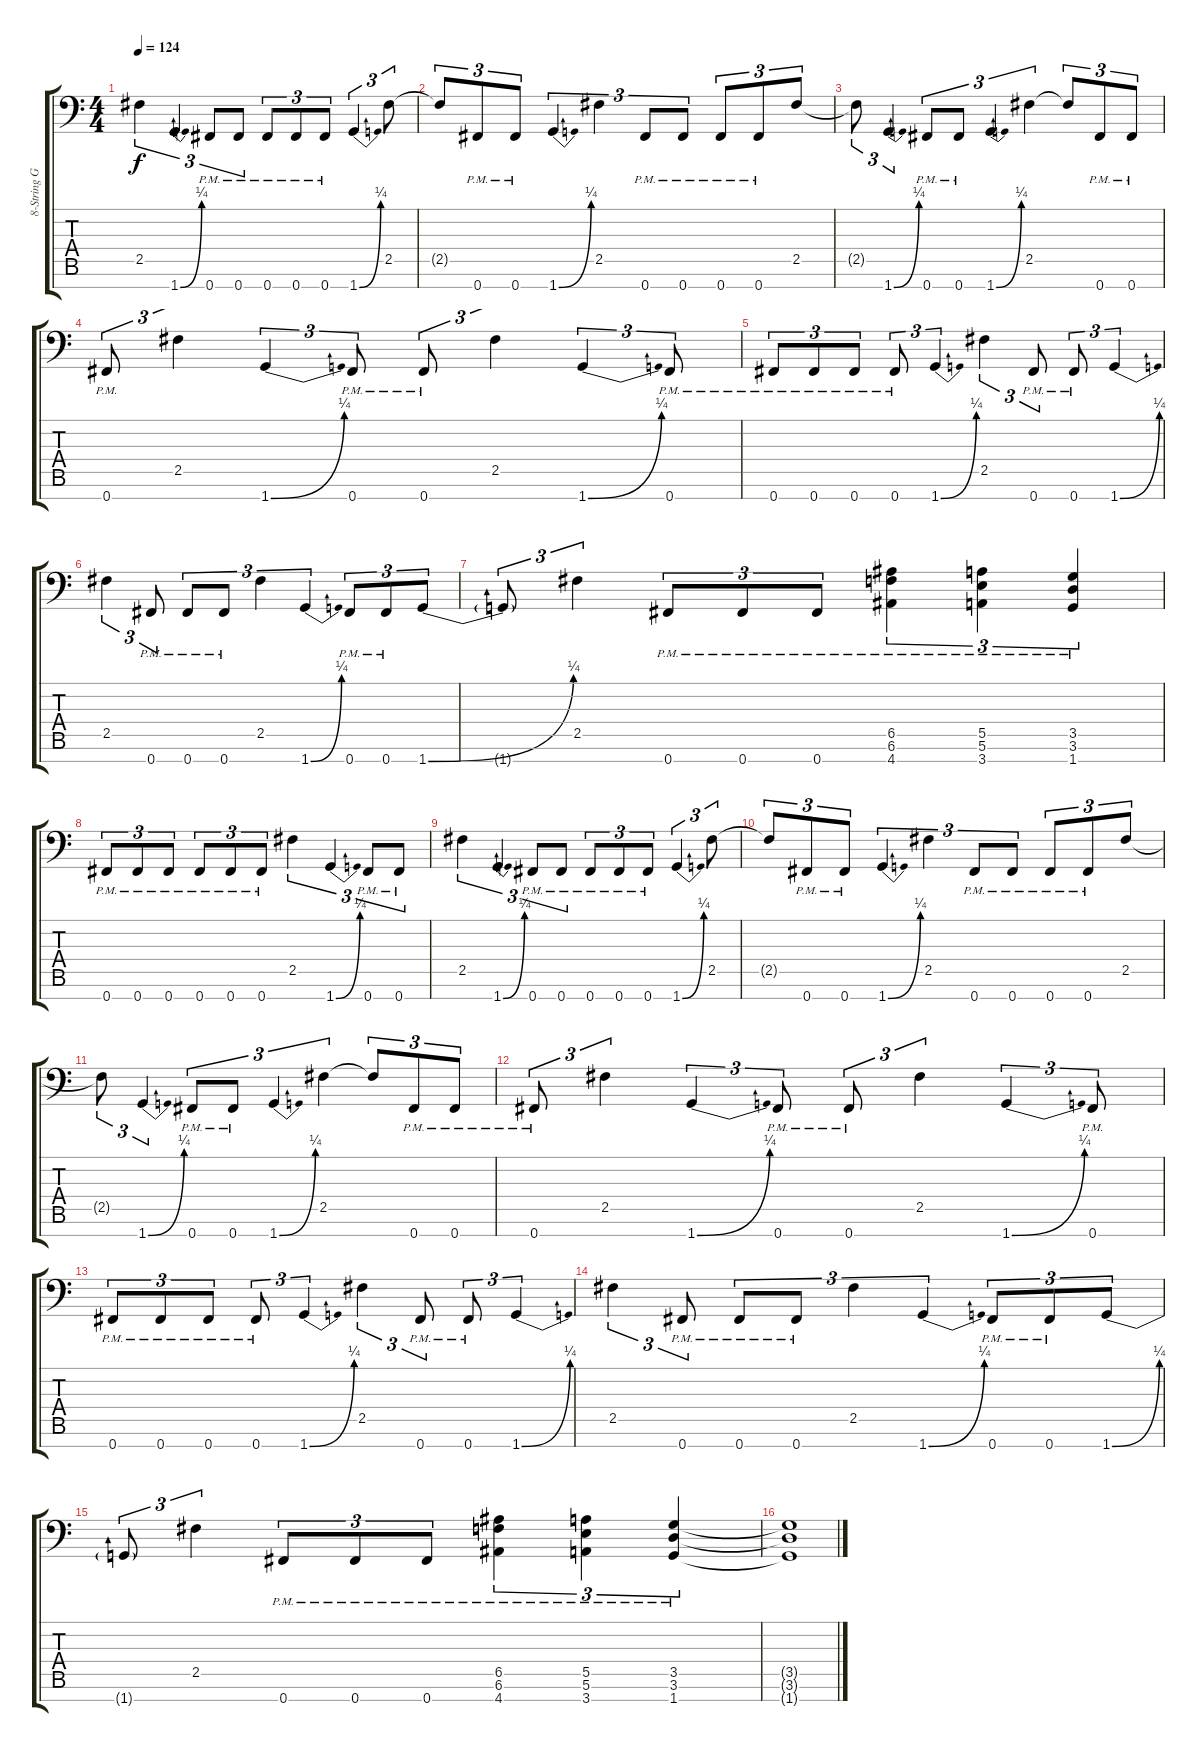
\track ("8-String Guitar (Low 7) 1" "8-String G") {instrument distortionguitar}
\staff {score tabs}
\tuning (B3 G3 D3 A2 E2 B1 Gb1) {hide}
\ts (4 4)
\tempo 124
\clef f4
\ks c
2.5.4{tu (3 2) dy f} 1.7{be (bend 0 0 60 1)}.4{tu (3 2)} 0.7{pm}.8{tu (3 2)} 0.7{pm}.8{tu (3 2)} 0.7{pm}.8{tu (3 2)} 0.7{pm}.8{tu (3 2)} 0.7{pm}.8{tu (3 2)} 1.7{be (bend 0 0 60 1)}.4{tu (3 2)} 2.5.8{tu (3 2)} |
2.5{t}.8{tu (3 2)} 0.7{pm}.8{tu (3 2)} 0.7{pm}.8{tu (3 2)} 1.7{be (bend 0 0 60 1)}.4{tu (3 2)} 2.5.4{tu (3 2)} 0.7{pm}.8{tu (3 2)} 0.7{pm}.8{tu (3 2)} 0.7{pm}.8{tu (3 2)} 0.7{pm}.8{tu (3 2)} 2.5.8{tu (3 2)} |
2.5{t}.8{tu (3 2)} 1.7{be (bend 0 0 60 1)}.4{tu (3 2)} 0.7{pm}.8{tu (3 2)} 0.7{pm}.8{tu (3 2)} 1.7{be (bend 0 0 60 1)}.4{tu (3 2)} 2.5.4{tu (3 2)} 2.5{t}.8{tu (3 2)} 0.7{pm}.8{tu (3 2)} 0.7{pm}.8{tu (3 2)} |
0.7{pm}.8{tu (3 2)} 2.5.4{tu (3 2)} 1.7{be (bend 0 0 60 1)}.4{tu (3 2)} 0.7{pm}.8{tu (3 2)} 0.7{pm}.8{tu (3 2)} 2.5.4{tu (3 2)} 1.7{be (bend 0 0 60 1)}.4{tu (3 2)} 0.7{pm}.8{tu (3 2)} |
0.7{pm}.8{tu (3 2)} 0.7{pm}.8{tu (3 2)} 0.7{pm}.8{tu (3 2)} 0.7{pm}.8{tu (3 2)} 1.7{be (bend 0 0 60 1)}.4{tu (3 2)} 2.5.4{tu (3 2)} 0.7{pm}.8{tu (3 2)} 0.7{pm}.8{tu (3 2)} 1.7{be (bend 0 0 60 1)}.4{tu (3 2)} |
2.5.4{tu (3 2)} 0.7{pm}.8{tu (3 2)} 0.7{pm}.8{tu (3 2)} 0.7{pm}.8{tu (3 2)} 2.5.4{tu (3 2)} 1.7{be (bend 0 0 60 1)}.4{tu (3 2)} 0.7{pm}.8{tu (3 2)} 0.7{pm}.8{tu (3 2)} 1.7{be (bend 0 0 60 1)}.8{tu (3 2)} |
1.7{t}.8{tu (3 2)} 2.5.4{tu (3 2)} 0.7{pm}.8{tu (3 2)} 0.7{pm}.8{tu (3 2)} 0.7{pm}.8{tu (3 2)} (6.5{pm} 6.6{pm} 4.7{pm}).4{tu (3 2)} (5.5{pm} 5.6{pm} 3.7{pm}).4{tu (3 2)} (3.5{pm} 3.6{pm} 1.7{pm}).4{tu (3 2)} |
0.7{pm}.8{tu (3 2)} 0.7{pm}.8{tu (3 2)} 0.7{pm}.8{tu (3 2)} 0.7{pm}.8{tu (3 2)} 0.7{pm}.8{tu (3 2)} 0.7{pm}.8{tu (3 2)} 2.5.4{tu (3 2)} 1.7{be (bend 0 0 60 1)}.4{tu (3 2)} 0.7{pm}.8{tu (3 2)} 0.7{pm}.8{tu (3 2)} |
2.5.4{tu (3 2)} 1.7{be (bend 0 0 60 1)}.4{tu (3 2)} 0.7{pm}.8{tu (3 2)} 0.7{pm}.8{tu (3 2)} 0.7{pm}.8{tu (3 2)} 0.7{pm}.8{tu (3 2)} 0.7{pm}.8{tu (3 2)} 1.7{be (bend 0 0 60 1)}.4{tu (3 2)} 2.5.8{tu (3 2)} |
2.5{t}.8{tu (3 2)} 0.7{pm}.8{tu (3 2)} 0.7{pm}.8{tu (3 2)} 1.7{be (bend 0 0 60 1)}.4{tu (3 2)} 2.5.4{tu (3 2)} 0.7{pm}.8{tu (3 2)} 0.7{pm}.8{tu (3 2)} 0.7{pm}.8{tu (3 2)} 0.7{pm}.8{tu (3 2)} 2.5.8{tu (3 2)} |
2.5{t}.8{tu (3 2)} 1.7{be (bend 0 0 60 1)}.4{tu (3 2)} 0.7{pm}.8{tu (3 2)} 0.7{pm}.8{tu (3 2)} 1.7{be (bend 0 0 60 1)}.4{tu (3 2)} 2.5.4{tu (3 2)} 2.5{t}.8{tu (3 2)} 0.7{pm}.8{tu (3 2)} 0.7{pm}.8{tu (3 2)} |
0.7{pm}.8{tu (3 2)} 2.5.4{tu (3 2)} 1.7{be (bend 0 0 60 1)}.4{tu (3 2)} 0.7{pm}.8{tu (3 2)} 0.7{pm}.8{tu (3 2)} 2.5.4{tu (3 2)} 1.7{be (bend 0 0 60 1)}.4{tu (3 2)} 0.7{pm}.8{tu (3 2)} |
0.7{pm}.8{tu (3 2)} 0.7{pm}.8{tu (3 2)} 0.7{pm}.8{tu (3 2)} 0.7{pm}.8{tu (3 2)} 1.7{be (bend 0 0 60 1)}.4{tu (3 2)} 2.5.4{tu (3 2)} 0.7{pm}.8{tu (3 2)} 0.7{pm}.8{tu (3 2)} 1.7{be (bend 0 0 60 1)}.4{tu (3 2)} |
2.5.4{tu (3 2)} 0.7{pm}.8{tu (3 2)} 0.7{pm}.8{tu (3 2)} 0.7{pm}.8{tu (3 2)} 2.5.4{tu (3 2)} 1.7{be (bend 0 0 60 1)}.4{tu (3 2)} 0.7{pm}.8{tu (3 2)} 0.7{pm}.8{tu (3 2)} 1.7{be (bend 0 0 60 1)}.8{tu (3 2)} |
1.7{t}.8{tu (3 2)} 2.5.4{tu (3 2)} 0.7{pm}.8{tu (3 2)} 0.7{pm}.8{tu (3 2)} 0.7{pm}.8{tu (3 2)} (6.5{pm} 6.6{pm} 4.7{pm}).4{tu (3 2)} (5.5{pm} 5.6{pm} 3.7{pm}).4{tu (3 2)} (3.5{pm} 3.6{pm} 1.7{pm}).4{tu (3 2)} |
(3.5{t} 3.6{t} 1.7{t}).1
